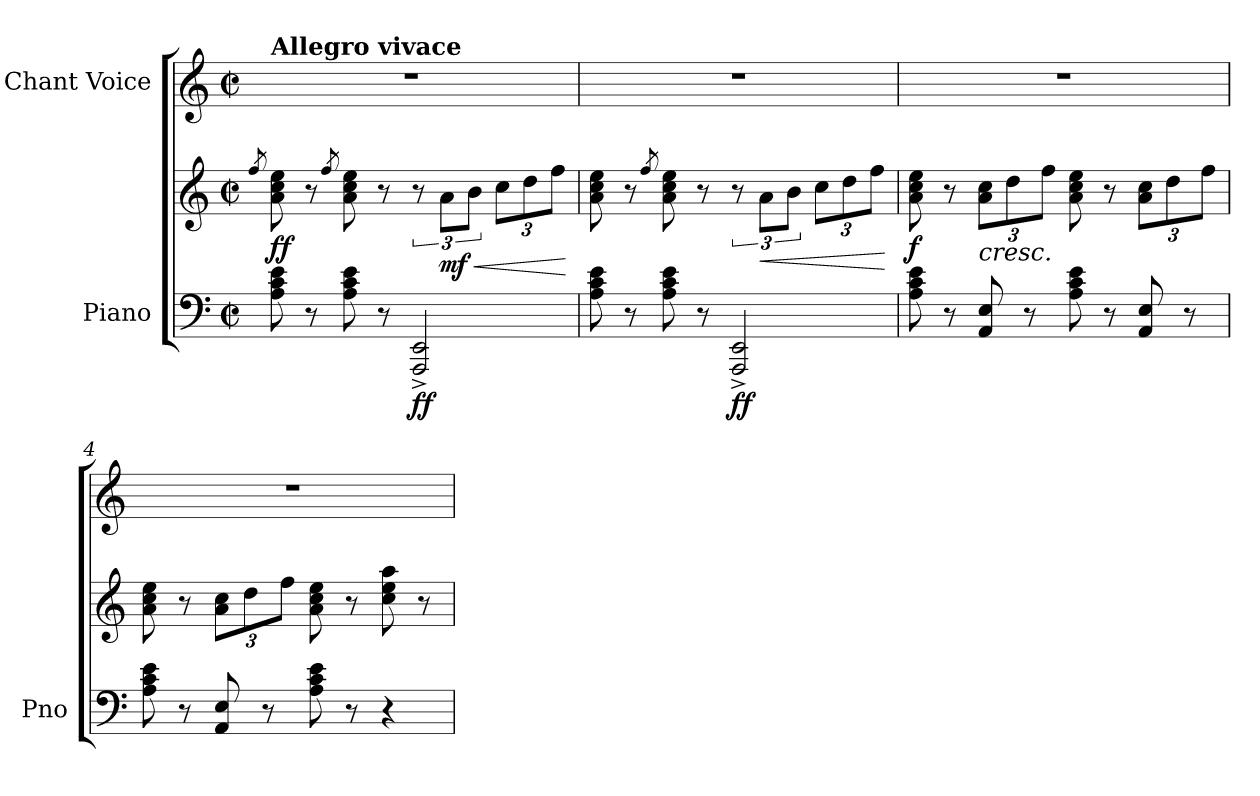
**kern	**kern	**dynam	**kern
*part2	*part2	*part2	*part1
*staff3	*staff2	*staff2/3	*staff1
*I"Piano	*	*	*I"Chant Voice
*I'Pno	*	*	*
*clefF4	*clefG2	*	*clefG2
*k[]	*k[]	*	*k[]
*M2/2	*M2/2	*	*M2/2
*met(c|)	*met(c|)	*	*met(c|)
*MM208	*MM208	*	*MM208
=1	=1	=1	=1
.	8qff/	.	.
!	!	!	!LO:TX:a:B:t=Allegro vivace
!	!	!LO:DY:b	!
8A\ 8c\ 8e\	8a\ 8cc\ 8ee\	ff	1r
8r	8r	.	.
.	8qff/	.	.
8A\ 8c\ 8e\	8a\ 8cc\ 8ee\	.	.
8r	8r	.	.
!	!	!LO:DY:b=2	!
2AAA/^> 2EE/^>	12r	ff	.
!	!	!LO:HP:b	!
!	!	!LO:DY:n=1:b	!
.	12a\L	< mf	.
.	12b\J	.	.
.	12cc\L	.	.
.	12dd\	.	.
.	12ff\J	.	.
.	.	[	.
=2	=2	=2	=2
8A\ 8c\ 8e\	8a\ 8cc\ 8ee\	.	1r
8r	8r	.	.
.	8qff/	.	.
8A\ 8c\ 8e\	8a\ 8cc\ 8ee\	.	.
8r	8r	.	.
!	!	!LO:DY:b=2	!
2AAA/^> 2EE/^>	12r	ff	.
!	!	!LO:HP:b	!
.	12a\L	<	.
.	12b\J	.	.
.	12cc\L	.	.
.	12dd\	.	.
.	12ff\J	.	.
.	.	[	.
=3	=3	=3	=3
!	!	!LO:DY:b	!
8A\ 8c\ 8e\	8a\ 8cc\ 8ee\	f	1r
8r	8r	.	.
!	!LO:TX:b:i:t=cresc.	!	!
8AA/ 8E/	12a\ 12cc\L	.	.
.	12dd\	.	.
8r	.	.	.
.	12ff\J	.	.
8A\ 8c\ 8e\	8a\ 8cc\ 8ee\	.	.
8r	8r	.	.
8AA/ 8E/	12a\ 12cc\L	.	.
.	12dd\	.	.
8r	.	.	.
.	12ff\J	.	.
=4	=4	=4	=4
8A\ 8c\ 8e\	8a\ 8cc\ 8ee\	.	1r
8r	8r	.	.
8AA/ 8E/	12a\ 12cc\L	.	.
.	12dd\	.	.
8r	.	.	.
.	12ff\J	.	.
8A\ 8c\ 8e\	8a\ 8cc\ 8ee\	.	.
8r	8r	.	.
4r	8cc\ 8ee\ 8aa\	.	.
.	8r	.	.
=	=	=	=
*-	*-	*-	*-
